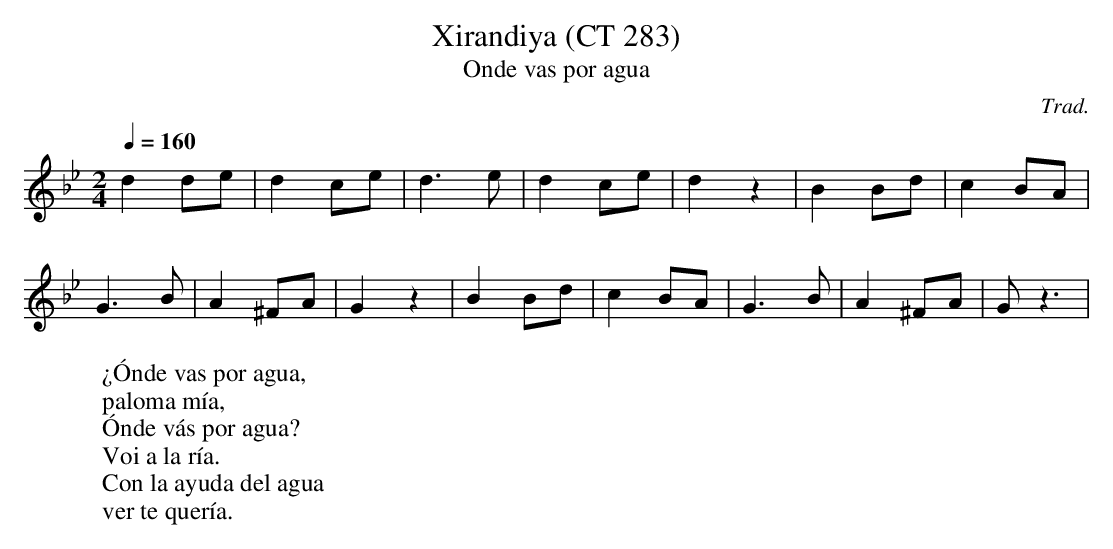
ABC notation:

X:1
T:Xirandiya (CT 283)
T:Onde vas por agua
C:Trad.
M:2/4
L:1/8
Q:1/4=160
W:¿Ónde vas por agua,
W:paloma mía,
W:Ónde vás por agua?
W:Voi a la ría.
W:Con la ayuda del agua
W:ver te quería.
K:Gm
d2de|d2ce|d3e|d2ce|d2z2|B2Bd|c2BA|
G3B|A2^FA|G2z2|B2Bd|c2BA|G3B|A2^FA|Gz3|
